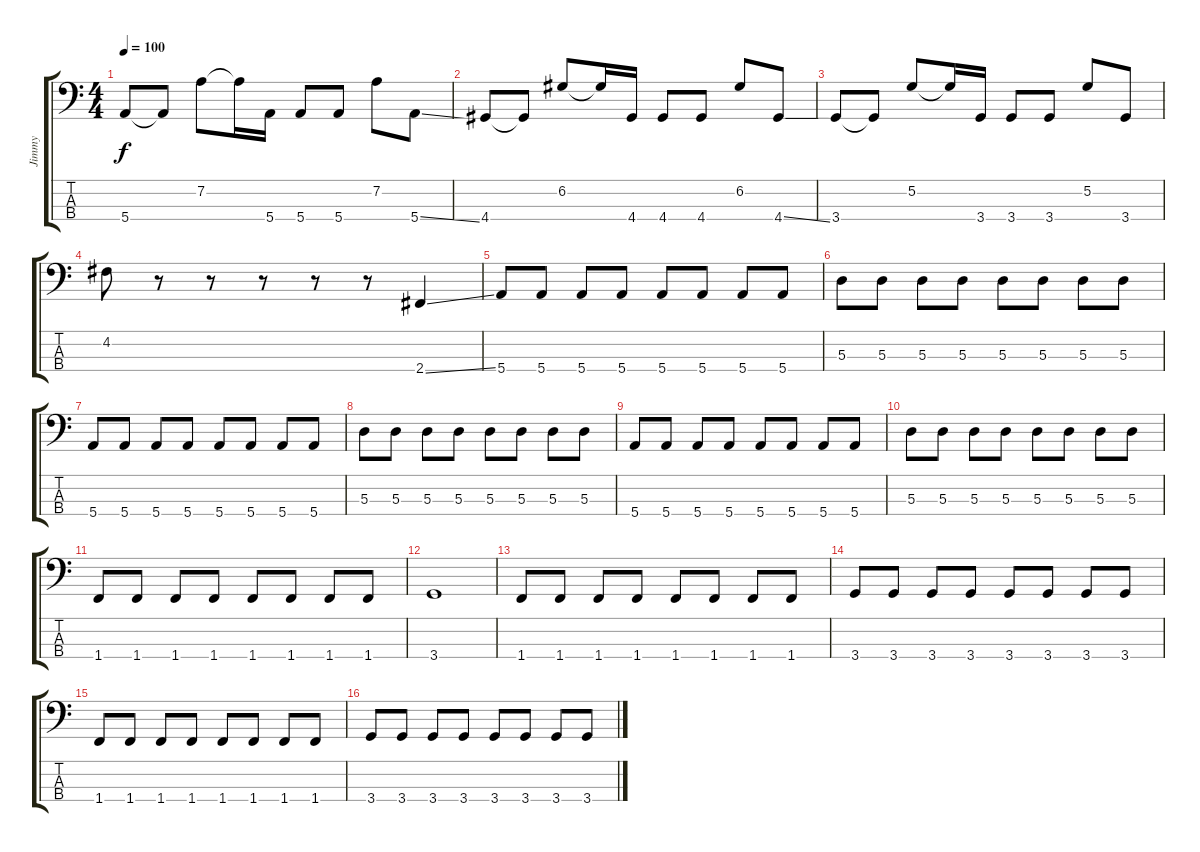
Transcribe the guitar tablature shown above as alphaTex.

\track ("Jimmy" "Jimmy") {instrument electricbassfinger}
\staff {score tabs}
\tuning (G2 D2 A1 E1) {hide}
\ts (4 4)
\tempo 100
\clef f4
\ks c
5.4.8{dy f} 5.4{t}.8 7.2.8 7.2{t}.16 5.4.16 5.4.8 5.4.8 7.2.8 5.4{ss}.8 |
4.4.8 4.4{t}.8 6.2.8 6.2{t}.16 4.4.16 4.4.8 4.4.8 6.2.8 4.4{ss}.8 |
3.4.8 3.4{t}.8 5.2.8 5.2{t}.16 3.4.16 3.4.8 3.4.8 5.2.8 3.4.8 |
4.2.8 r.8 r.8 r.8 r.8 r.8 2.4{ss}.4 |
5.4.8 5.4.8 5.4.8 5.4.8 5.4.8 5.4.8 5.4.8 5.4.8 |
5.3.8 5.3.8 5.3.8 5.3.8 5.3.8 5.3.8 5.3.8 5.3.8 |
5.4.8 5.4.8 5.4.8 5.4.8 5.4.8 5.4.8 5.4.8 5.4.8 |
5.3.8 5.3.8 5.3.8 5.3.8 5.3.8 5.3.8 5.3.8 5.3.8 |
5.4.8 5.4.8 5.4.8 5.4.8 5.4.8 5.4.8 5.4.8 5.4.8 |
5.3.8 5.3.8 5.3.8 5.3.8 5.3.8 5.3.8 5.3.8 5.3.8 |
1.4.8 1.4.8 1.4.8 1.4.8 1.4.8 1.4.8 1.4.8 1.4.8 |
3.4.1 |
1.4.8 1.4.8 1.4.8 1.4.8 1.4.8 1.4.8 1.4.8 1.4.8 |
3.4.8 3.4.8 3.4.8 3.4.8 3.4.8 3.4.8 3.4.8 3.4.8 |
1.4.8 1.4.8 1.4.8 1.4.8 1.4.8 1.4.8 1.4.8 1.4.8 |
3.4.8 3.4.8 3.4.8 3.4.8 3.4.8 3.4.8 3.4.8 3.4.8
